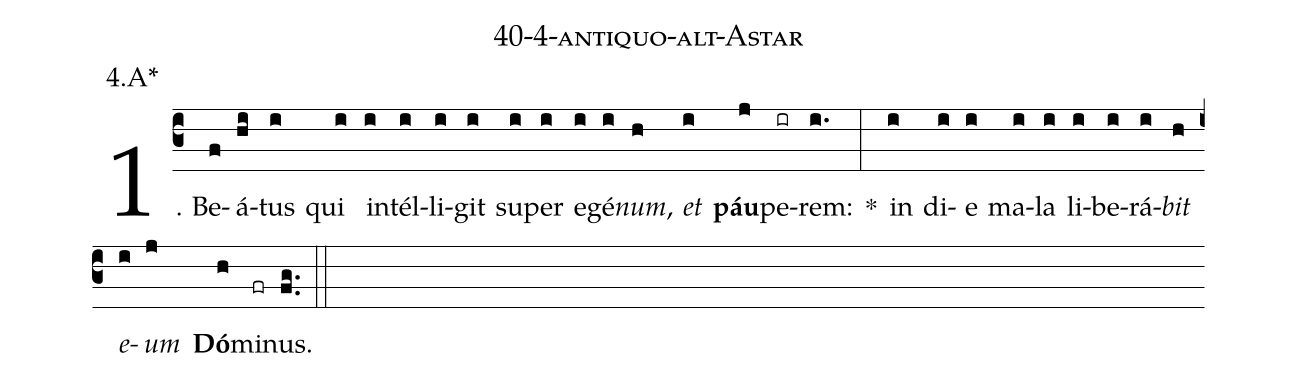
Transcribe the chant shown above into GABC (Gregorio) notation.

name: 40-4-antiquo-alt-Astar;
annotation: 4.A*;
%%
(c3)1. Be(f)á(hi)tus(i) qui(i) in(i)tél(i)li(i)git(i) su(i)per(i) e(i)gé(i)<i>num</i>,(h) <i>et</i>(i) <b>páu</b>(j)pe(ir)rem:(i.) *(:) in(i) di(i)e(i) ma(i)la(i) li(i)be(i)rá(i)<i>bit</i>(h) <i>e</i>(i)<i>um</i>(j) <b>Dó</b>(h)mi(fr)nus.(fg..) (::)
